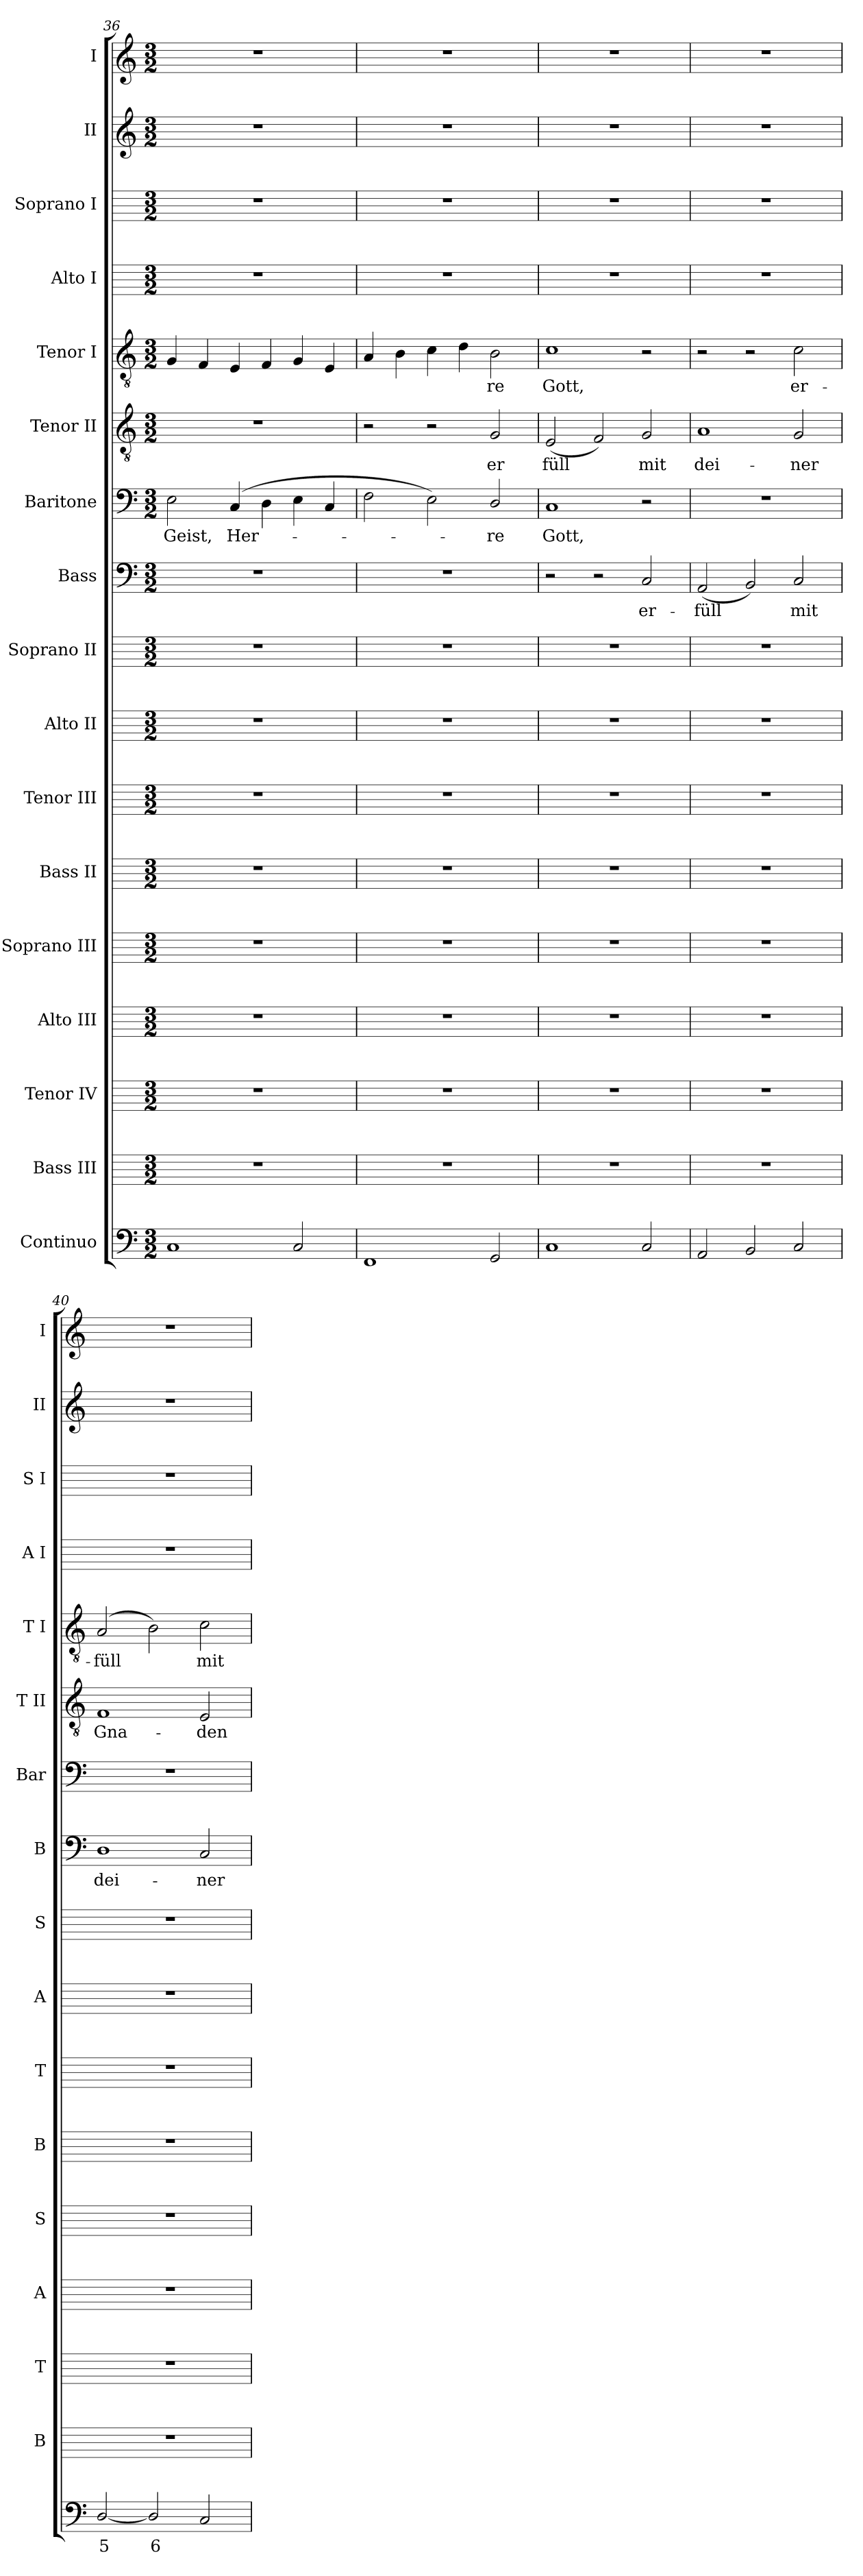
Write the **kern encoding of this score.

**kern	**text	**kern	**kern	**kern	**kern	**kern	**kern	**kern	**kern	**kern	**text	**kern	**text	**kern	**text	**kern	**text	**kern	**kern	**kern	**kern
*part17	*part17	*part16	*part15	*part14	*part13	*part12	*part11	*part10	*part9	*part8	*part8	*part7	*part7	*part6	*part6	*part5	*part5	*part4	*part3	*part2	*part1
*staff17	*staff17	*staff16	*staff15	*staff14	*staff13	*staff12	*staff11	*staff10	*staff9	*staff8	*staff8	*staff7	*staff7	*staff6	*staff6	*staff5	*staff5	*staff4	*staff3	*staff2	*staff1
*I"Continuo	*	*I"Bass III	*I"Tenor IV	*I"Alto III	*I"Soprano III	*I"Bass II	*I"Tenor III	*I"Alto II	*I"Soprano II	*I"Bass	*	*I"Baritone	*	*I"Tenor II	*	*I"Tenor I	*	*I"Alto I	*I"Soprano I	*I"II	*I"I
*	*	*I'B	*I'T	*I'A	*I'S	*I'B	*I'T	*I'A	*I'S	*I'B	*	*I'Bar	*	*I'T II	*	*I'T I	*	*I'A I	*I'S I	*I'II	*I'I
!!LO:LB:g=z
*clefF4	*	*	*	*	*	*	*	*	*	*clefF4	*	*clefF4	*	*clefGv2	*	*clefGv2	*	*	*	*clefG2	*clefG2
*	*	*ITrd4c7	*ITrd4c7	*ITrd4c7	*ITrd4c7	*ITrd4c7	*ITrd4c7	*ITrd4c7	*ITrd4c7	*	*	*	*	*	*	*	*	*	*	*	*
*k[]	*	*	*	*	*	*	*	*	*	*k[]	*	*k[]	*	*k[]	*	*k[]	*	*	*	*k[]	*k[]
*C:	*	*	*	*	*	*	*	*	*	*C:	*	*C:	*	*C:	*	*C:	*	*	*	*C:	*C:
*M3/2	*	*M3/2	*M3/2	*M3/2	*M3/2	*M3/2	*M3/2	*M3/2	*M3/2	*M3/2	*	*M3/2	*	*M3/2	*	*M3/2	*	*M3/2	*M3/2	*M3/2	*M3/2
=36	=36	=36	=36	=36	=36	=36	=36	=36	=36	=36	=36	=36	=36	=36	=36	=36	=36	=36	=36	=36	=36
!	!	!	!	!	!	!	!	!	!	!LO:N:vis=1	!	!	!LO:LY:b	!LO:N:vis=1	!	!	!	!	!	!	!
1C	.	1.r	1.r	1.r	1.r	1.r	1.r	1.r	1.r	1.r	.	2E	Geist,	1.r	.	4G	.	1.r	1.r	1.r	1.r
.	.	.	.	.	.	.	.	.	.	.	.	.	.	.	.	4F	.	.	.	.	.
!	!	!	!	!	!	!	!	!	!	!	!	!	!LO:LY:b	!	!	!	!	!	!	!	!
.	.	.	.	.	.	.	.	.	.	.	.	(>4C	Her-	.	.	4E	.	.	.	.	.
.	.	.	.	.	.	.	.	.	.	.	.	4D	.	.	.	4F	.	.	.	.	.
2C	.	.	.	.	.	.	.	.	.	.	.	4E	.	.	.	4G	.	.	.	.	.
.	.	.	.	.	.	.	.	.	.	.	.	4C	.	.	.	4E	.	.	.	.	.
=37	=37	=37	=37	=37	=37	=37	=37	=37	=37	=37	=37	=37	=37	=37	=37	=37	=37	=37	=37	=37	=37
!	!	!	!	!	!	!	!	!	!	!LO:N:vis=1	!	!	!	!	!	!	!	!	!	!	!
1FF	.	1.r	1.r	1.r	1.r	1.r	1.r	1.r	1.r	1.r	.	2F	.	2r	.	4A	.	1.r	1.r	1.r	1.r
.	.	.	.	.	.	.	.	.	.	.	.	.	.	.	.	4B	.	.	.	.	.
.	.	.	.	.	.	.	.	.	.	.	.	2E)	.	2r	.	4c	.	.	.	.	.
.	.	.	.	.	.	.	.	.	.	.	.	.	.	.	.	4d	.	.	.	.	.
!	!	!	!	!	!	!	!	!	!	!	!	!	!LO:LY:b	!	!LO:LY:b	!	!LO:LY:b	!	!	!	!
2GG	.	.	.	.	.	.	.	.	.	.	.	2D/	re	2G	er	2B	re	.	.	.	.
=38	=38	=38	=38	=38	=38	=38	=38	=38	=38	=38	=38	=38	=38	=38	=38	=38	=38	=38	=38	=38	=38
!	!	!	!	!	!	!	!	!	!	!	!	!	!LO:LY:b	!	!LO:LY:b	!	!LO:LY:b	!	!	!	!
1C	.	1.r	1.r	1.r	1.r	1.r	1.r	1.r	1.r	2r	.	1C	Gott,	(<2E	füll	1c	Gott,	1.r	1.r	1.r	1.r
.	.	.	.	.	.	.	.	.	.	2r	.	.	.	2F)	.	.	.	.	.	.	.
!	!	!	!	!	!	!	!	!	!	!	!LO:LY:b	!	!	!	!LO:LY:b	!	!	!	!	!	!
2C	.	.	.	.	.	.	.	.	.	2C	er-	2r	.	2G	mit	2r	.	.	.	.	.
=39	=39	=39	=39	=39	=39	=39	=39	=39	=39	=39	=39	=39	=39	=39	=39	=39	=39	=39	=39	=39	=39
!	!	!	!	!	!	!	!	!	!	!	!LO:LY:b	!LO:N:vis=1	!	!	!LO:LY:b	!	!	!	!	!	!
2AA	.	1.r	1.r	1.r	1.r	1.r	1.r	1.r	1.r	(<2AA	-füll	1.r	.	1A	dei-	2r	.	1.r	1.r	1.r	1.r
2BB	.	.	.	.	.	.	.	.	.	2BB)	.	.	.	.	.	2r	.	.	.	.	.
!	!	!	!	!	!	!	!	!	!	!	!LO:LY:b	!	!	!	!LO:LY:b	!	!LO:LY:b	!	!	!	!
2C	.	.	.	.	.	.	.	.	.	2C	mit	.	.	2G	-ner	2c	er-	.	.	.	.
=40	=40	=40	=40	=40	=40	=40	=40	=40	=40	=40	=40	=40	=40	=40	=40	=40	=40	=40	=40	=40	=40
!	!LO:LY:b	!	!	!	!	!	!	!	!	!	!LO:LY:b	!LO:N:vis=1	!	!	!LO:LY:b	!	!LO:LY:b	!	!	!	!
[2D/	5	1.r	1.r	1.r	1.r	1.r	1.r	1.r	1.r	1D	dei-	1.r	.	1F	Gna-	(<2A	-füll	1.r	1.r	1.r	1.r
!	!LO:LY:b	!	!	!	!	!	!	!	!	!	!	!	!	!	!	!	!	!	!	!	!
2D/]	6	.	.	.	.	.	.	.	.	.	.	.	.	.	.	2B)	.	.	.	.	.
!	!	!	!	!	!	!	!	!	!	!	!LO:LY:b	!	!	!	!LO:LY:b	!	!LO:LY:b	!	!	!	!
2C	.	.	.	.	.	.	.	.	.	2C	-ner	.	.	2E	-den	2c	mit	.	.	.	.
=	=	=	=	=	=	=	=	=	=	=	=	=	=	=	=	=	=	=	=	=	=
*-	*-	*-	*-	*-	*-	*-	*-	*-	*-	*-	*-	*-	*-	*-	*-	*-	*-	*-	*-	*-	*-
